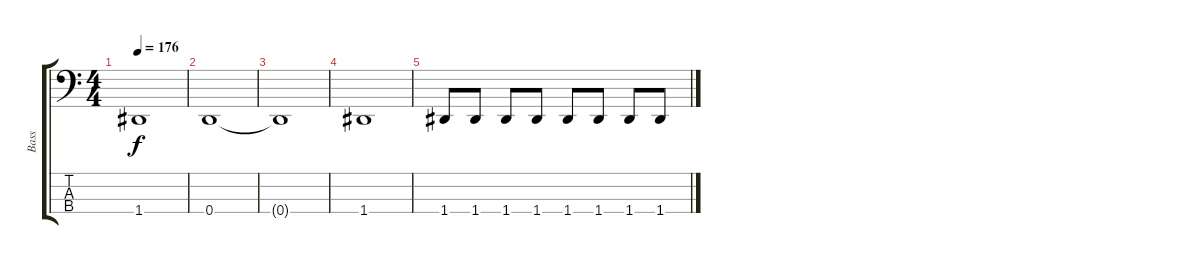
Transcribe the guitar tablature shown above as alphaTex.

\track ("Bass" "Bass") {instrument electricbasspick}
\staff {score tabs}
\tuning (F2 C2 G1 D1) {hide}
\ts (4 4)
\tempo 176
\clef f4
\ks c
1.4{t}.1{dy f} |
0.4.1 |
0.4{t}.1 |
1.4.1 |
1.4.8 1.4.8 1.4.8 1.4.8 1.4.8 1.4.8 1.4.8 1.4.8
